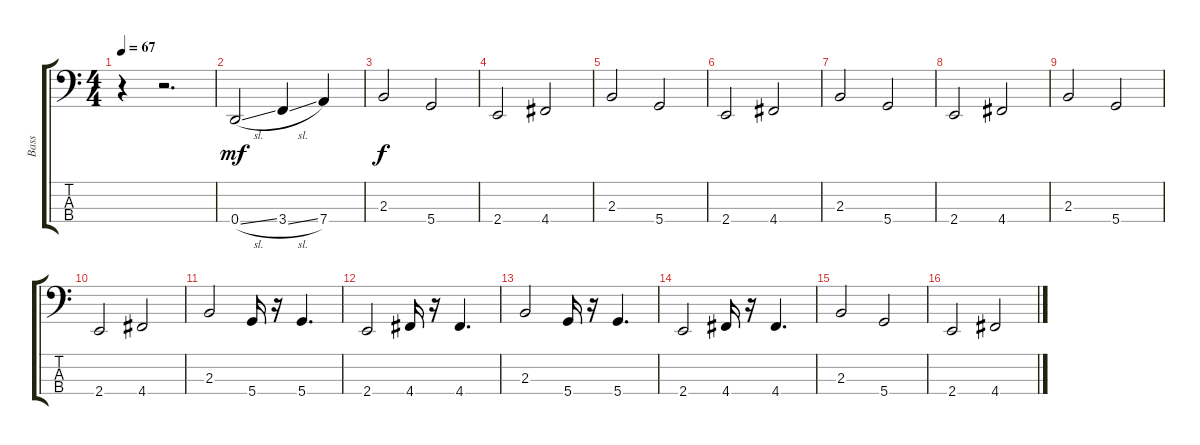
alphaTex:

\track ("Bass" "Bass") {instrument electricbassfinger}
\staff {score tabs}
\tuning (G2 D2 A1 D1) {hide}
\ts (4 4)
\tempo 67
\clef f4
\ks c
r.4{dy mf instrument electricbassfinger} r.2{d} |
0.4{sl}.2 3.4{sl}.4 7.4.4 |
2.3.2{dy f} 5.4.2 |
2.4.2 4.4.2 |
2.3.2 5.4.2 |
2.4.2 4.4.2 |
2.3.2 5.4.2 |
2.4.2 4.4.2 |
2.3.2 5.4.2 |
2.4.2 4.4.2 |
2.3.2 5.4.16 r.16 5.4.4{d} |
2.4.2 4.4.16 r.16 4.4.4{d} |
2.3.2 5.4.16 r.16 5.4.4{d} |
2.4.2 4.4.16 r.16 4.4.4{d} |
2.3.2 5.4.2 |
2.4.2 4.4.2
